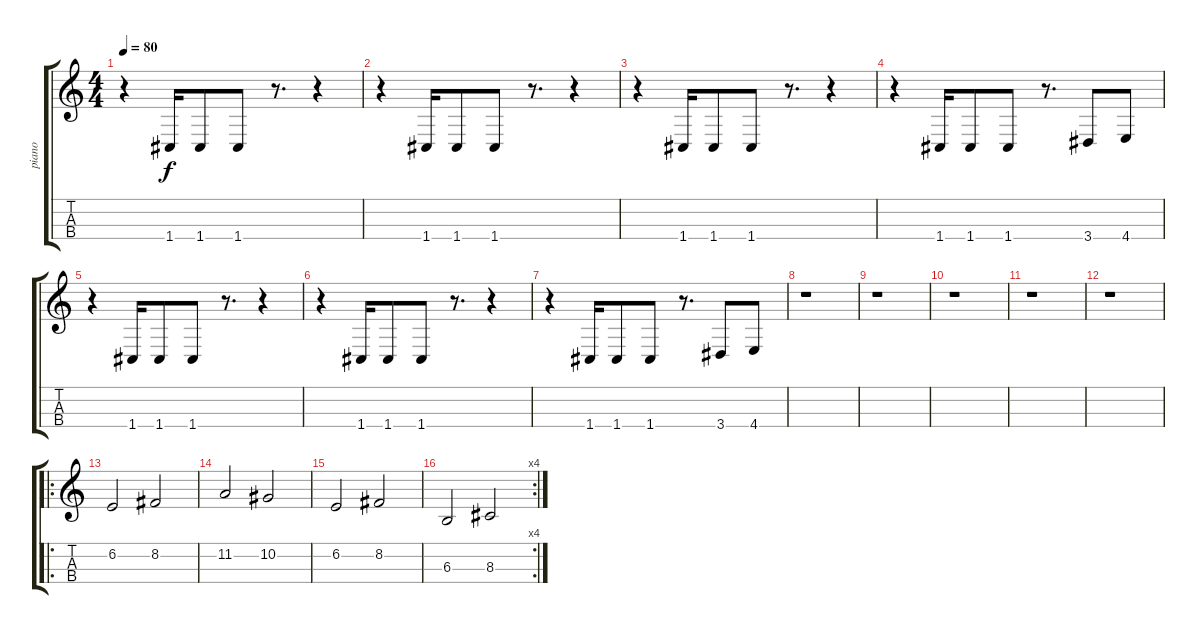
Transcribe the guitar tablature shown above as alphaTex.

\track ("piano" "piano") {instrument acousticgrandpiano}
\staff {score tabs}
\tuning (Eb4 Bb3 F3 C3) {hide}
\ts (4 4)
\tempo 80
\clef g2
\ks c
r.4{dy f} 1.4.16 1.4.8 1.4.8 r.8{d} r.4 |
r.4 1.4.16 1.4.8 1.4.8 r.8{d} r.4 |
r.4 1.4.16 1.4.8 1.4.8 r.8{d} r.4 |
r.4 1.4.16 1.4.8 1.4.8 r.8{d} 3.4.8 4.4.8 |
r.4 1.4.16 1.4.8 1.4.8 r.8{d} r.4 |
r.4 1.4.16 1.4.8 1.4.8 r.8{d} r.4 |
r.4 1.4.16 1.4.8 1.4.8 r.8{d} 3.4.8 4.4.8 |
r.1 |
r.1 |
r.1 |
r.1 |
r.1 |
\ro
6.2.2{volume 9 instrument choiraahs} 8.2.2 |
11.2.2 10.2.2 |
6.2.2 8.2.2 |
\rc 4
6.3.2 8.3.2
